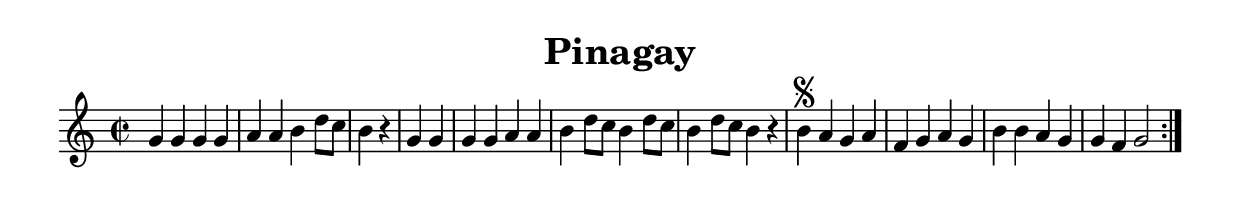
\version "2.7.40"
\header {
	crossRefNumber = "1"
	footnotes = "\\\\pour plus d'information : http://graner.name/nicolas/arbeau/"
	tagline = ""
	title = "Pinagay"
}
voicedefault =  {
\set Score.defaultBarType = ""

\repeat volta 2 {
\override Staff.TimeSignature #'style = #'C
 \time 2/2 \key c \major   g'4    g'4    g'4    g'4    a'4    a'4    b'4    
d''8    c''8    b'4    r4   \bar "|"   g'4    g'4    g'4    g'4    a'4    a'4   
 b'4    d''8    c''8    b'4    d''8    c''8    b'4    d''8    c''8    b'4    r4 
  \bar "|"     b'4 ^\segno   a'4    g'4    a'4    f'4    g'4    a'4    g'4    
\bar "|"   b'4    b'4    a'4    g'4    g'4    f'4    g'2    } \repeat volta 2 { 
  }
}

\score{
    <<

	\context Staff="default"
	{
	    \voicedefault 
	}

    >>
	\layout { indent = 0.0\cm 
	}
	\midi { \tempo 2=100 }
}
